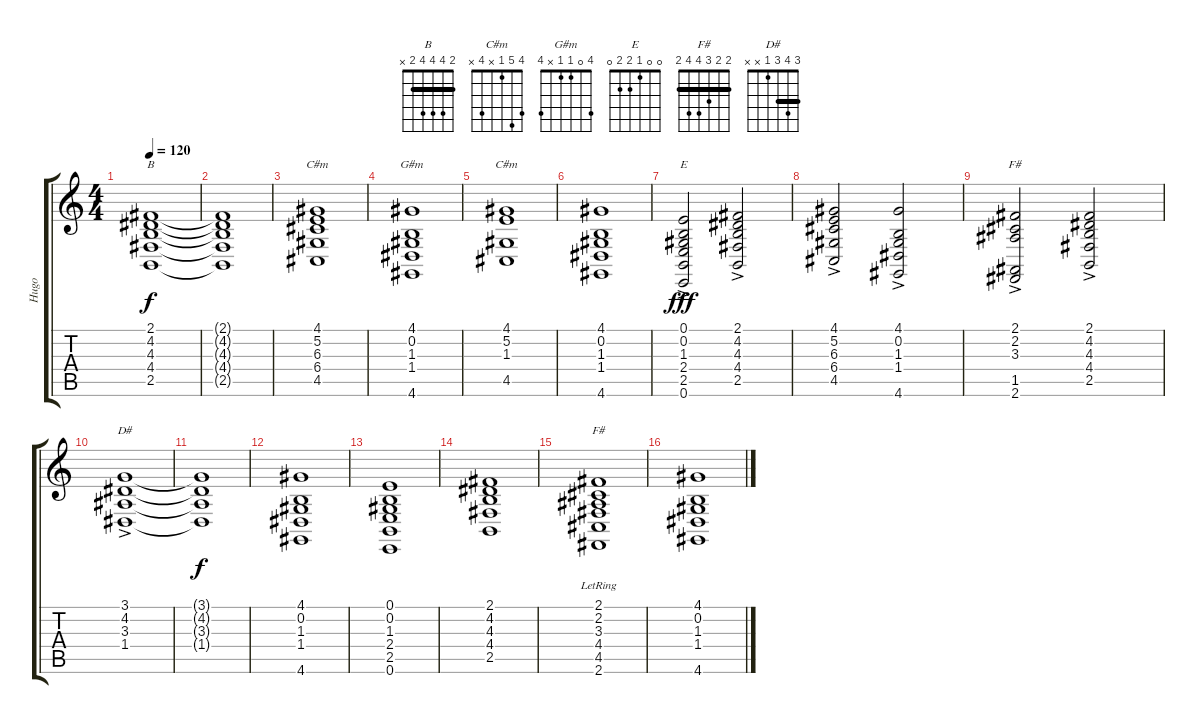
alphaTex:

\track ("Hugo" "Hugo") {instrument synthstrings1}
\staff {score tabs}
\tuning (E4 B3 G3 D3 A2 E2) {hide}
\chord ("B" 2 4 4 4 2 x) {barre 2}
\chord ("C#m" 4 5 6 6 4 x) {firstfret 4 barre 4}
\chord ("G#m" 4 0 1 1 x 4)
\chord ("C#m" 4 5 1 x 4 x)
\chord ("E" 0 0 1 2 2 0)
\chord ("F#" 2 2 3 x 1 2) {barre 2}
\chord ("D#" 3 4 3 1 x x) {barre 3}
\chord ("F#" 2 2 3 4 4 2) {barre 2}
\ts (4 4)
\tempo 120
\clef g2
\ks c
(2.1 4.2 4.3 4.4 2.5).1{ch "B" dy f} |
(2.1{t} 4.2{t} 4.3{t} 4.4{t} 2.5{t}).1 |
(4.1 5.2 6.3 6.4 4.5).1{ch "C#m"} |
(4.1 0.2 1.3 1.4 4.6).1{ch "G#m"} |
(4.1 5.2 1.3 4.5).1{ch "C#m"} |
(4.1 0.2 1.3 1.4 4.6).1 |
(0.1 0.2{ac} 1.3 2.4 2.5 0.6).2{ch "E" dy fff} (2.1 4.2{ac} 4.3 4.4 2.5).2 |
(4.1 5.2{ac} 6.3 6.4 4.5).2 (4.1 0.2{ac} 1.3 1.4 4.6).2 |
(2.1 2.2{ac} 3.3 1.5 2.6).2{ch "F#"} (2.1 4.2{ac} 4.3 4.4 2.5).2 |
(3.1 4.2{ac} 3.3 1.4).1{ch "D#"} |
(3.1{t} 4.2{t} 3.3{t} 1.4{t}).1{dy f} |
(4.1 0.2 1.3 1.4 4.6).1 |
(0.1 0.2 1.3 2.4 2.5 0.6).1 |
(2.1 4.2 4.3 4.4 2.5).1 |
(2.1{lr} 2.2 3.3 4.4 4.5 2.6).1{ch "F#"} |
(4.1 0.2 1.3 1.4 4.6).1
